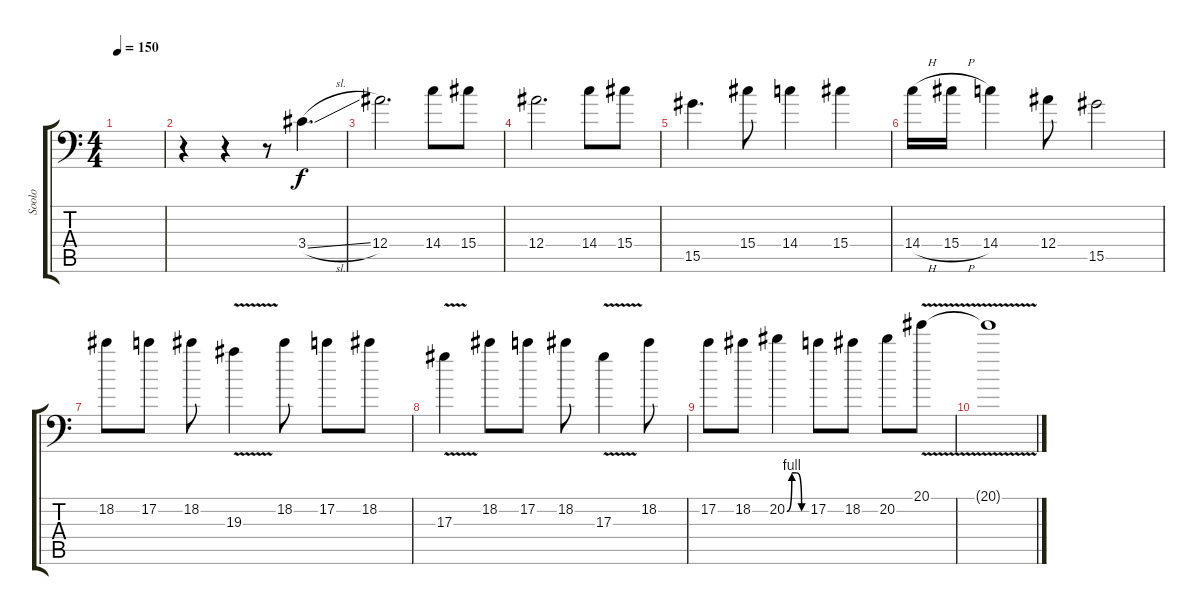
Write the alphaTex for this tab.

\track ("Soolo" "Soolo") {instrument distortionguitar}
\staff {score tabs}
\tuning (C4 G3 Eb3 Bb2 F2 Bb1) {hide}
\ts (4 4)
\tempo 150
\clef f4
\ks c
|
r.4 r.4 r.8 3.4{sl}.4{d} |
12.4.2{d} 14.4.8 15.4.8 |
12.4.2{d} 14.4.8 15.4.8 |
15.5.4{d} 15.4.8 14.4.4 15.4.4 |
14.4{h}.16 15.4{h}.16 14.4.4 12.4.8 15.5.2 |
18.2.8 17.2.8 18.2.8 19.3{v}.4 18.2.8 17.2.8 18.2.8 |
17.3{v}.4 18.2.8 17.2.8 18.2.8 17.3{v}.4 18.2.8 |
17.2.8 18.2.8 20.2{be (custom 0 0 15 4 30 4 45 0 60 0)}.4 17.2.8 18.2.8 20.2.8 20.1{v}.8 |
20.1{t}.1
